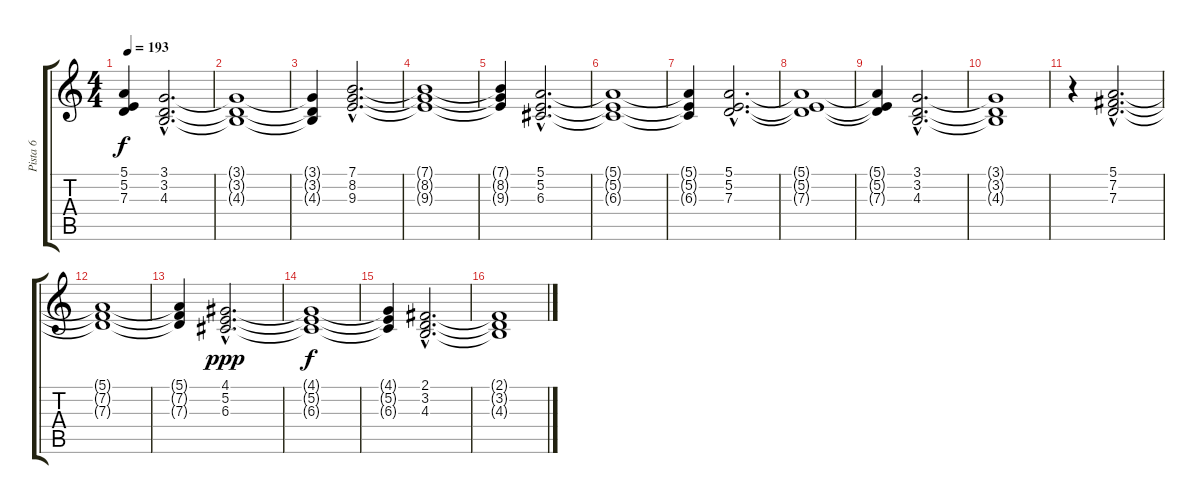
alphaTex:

\track ("Pista 6" "Pista 6") {instrument choiraahs}
\staff {score tabs}
\tuning (E4 B3 G3 D3 A2 E2) {hide}
\ts (4 4)
\tempo 193
\clef g2
\ks c
(5.1{t} 5.2{t} 7.3{t}).4{dy f} (3.1{hac} 3.2{hac} 4.3{hac}).2{d} |
(3.1{t} 3.2{t} 4.3{t}).1 |
(3.1{t} 3.2{t} 4.3{t}).4 (7.1{hac} 8.2{hac} 9.3{hac}).2{d} |
(7.1{t} 8.2{t} 9.3{t}).1 |
(7.1{t} 8.2{t} 9.3{t}).4 (5.1{hac} 5.2{hac} 6.3{hac}).2{d} |
(5.1{t} 5.2{t} 6.3{t}).1 |
(5.1{t} 5.2{t} 6.3{t}).4 (5.1{hac} 5.2{hac} 7.3{hac}).2{d} |
(5.1{t} 5.2{t} 7.3{t}).1 |
(5.1{t} 5.2{t} 7.3{t}).4 (3.1{hac} 3.2{hac} 4.3{hac}).2{d} |
(3.1{t} 3.2{t} 4.3{t}).1 |
r.4 (5.1{hac} 7.2{hac} 7.3{hac}).2{d volume 5} |
(5.1{t} 7.2{t} 7.3{t}).1 |
(5.1{t} 7.2{t} 7.3{t}).4 (4.1{hac} 5.2{hac} 6.3{hac}).2{d dy ppp} |
(4.1{t} 5.2{t} 6.3{t}).1{dy f} |
(4.1{t} 5.2{t} 6.3{t}).4 (2.1{hac} 3.2{hac} 4.3{hac}).2{d} |
(2.1{t} 3.2{t} 4.3{t}).1
